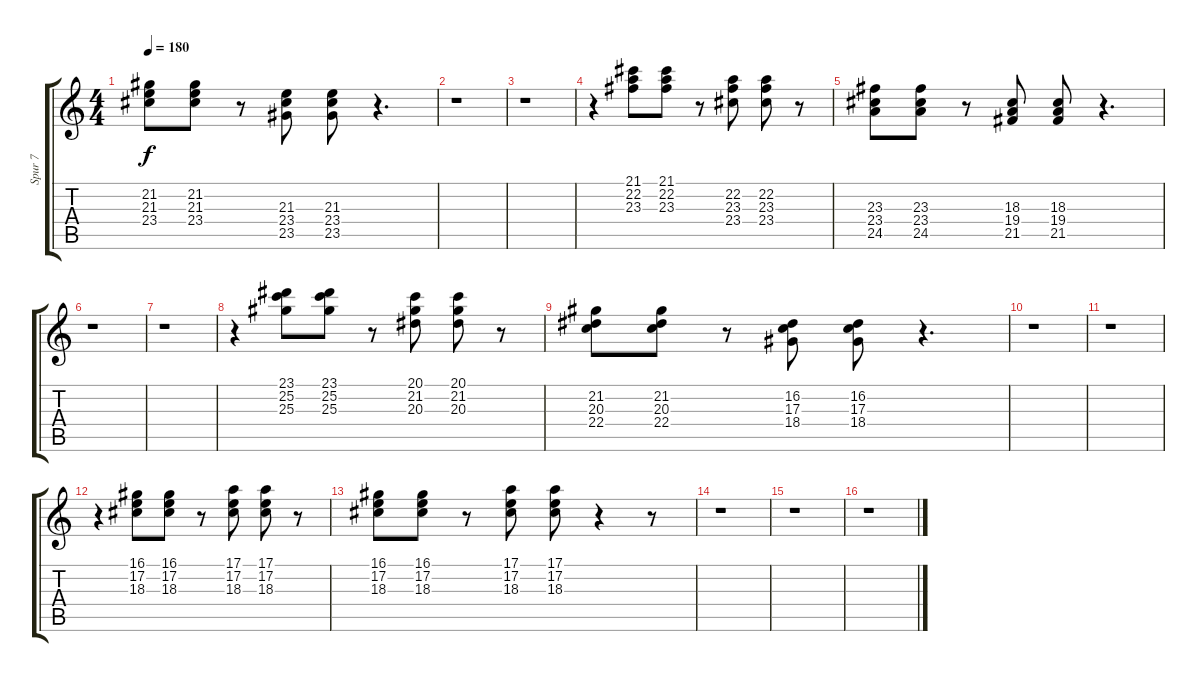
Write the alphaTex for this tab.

\track ("Spur 7" "Spur 7") {instrument brightacousticpiano}
\staff {score tabs}
\tuning (E4 B3 G3 D3 A2 E2) {hide}
\ts (4 4)
\tempo 180
\clef g2
\ks c
(21.2 21.3 23.4).8{dy f} (21.2 21.3 23.4).8 r.8 (21.3 23.4 23.5).8 (21.3 23.4 23.5).8 r.4{d} |
r.1 |
r.1 |
r.4 (21.1 22.2 23.3).8 (21.1 22.2 23.3).8 r.8 (22.2 23.3 23.4).8 (22.2 23.3 23.4).8 r.8 |
(23.3 23.4 24.5).8 (23.3 23.4 24.5).8 r.8 (18.3 19.4 21.5).8 (18.3 19.4 21.5).8 r.4{d} |
r.1 |
r.1 |
r.4 (23.1 25.2 25.3).8 (23.1 25.2 25.3).8 r.8 (20.1 21.2 20.3).8 (20.1 21.2 20.3).8 r.8 |
(21.2 20.3 22.4).8 (21.2 20.3 22.4).8 r.8 (16.2 17.3 18.4).8 (16.2 17.3 18.4).8 r.4{d} |
r.1 |
r.1 |
r.4 (16.1 17.2 18.3).8 (16.1 17.2 18.3).8 r.8 (17.1 17.2 18.3).8 (17.1 17.2 18.3).8 r.8 |
(16.1 17.2 18.3).8 (16.1 17.2 18.3).8 r.8 (17.1 17.2 18.3).8 (17.1 17.2 18.3).8 r.4 r.8 |
r.1 |
r.1 |
r.1
